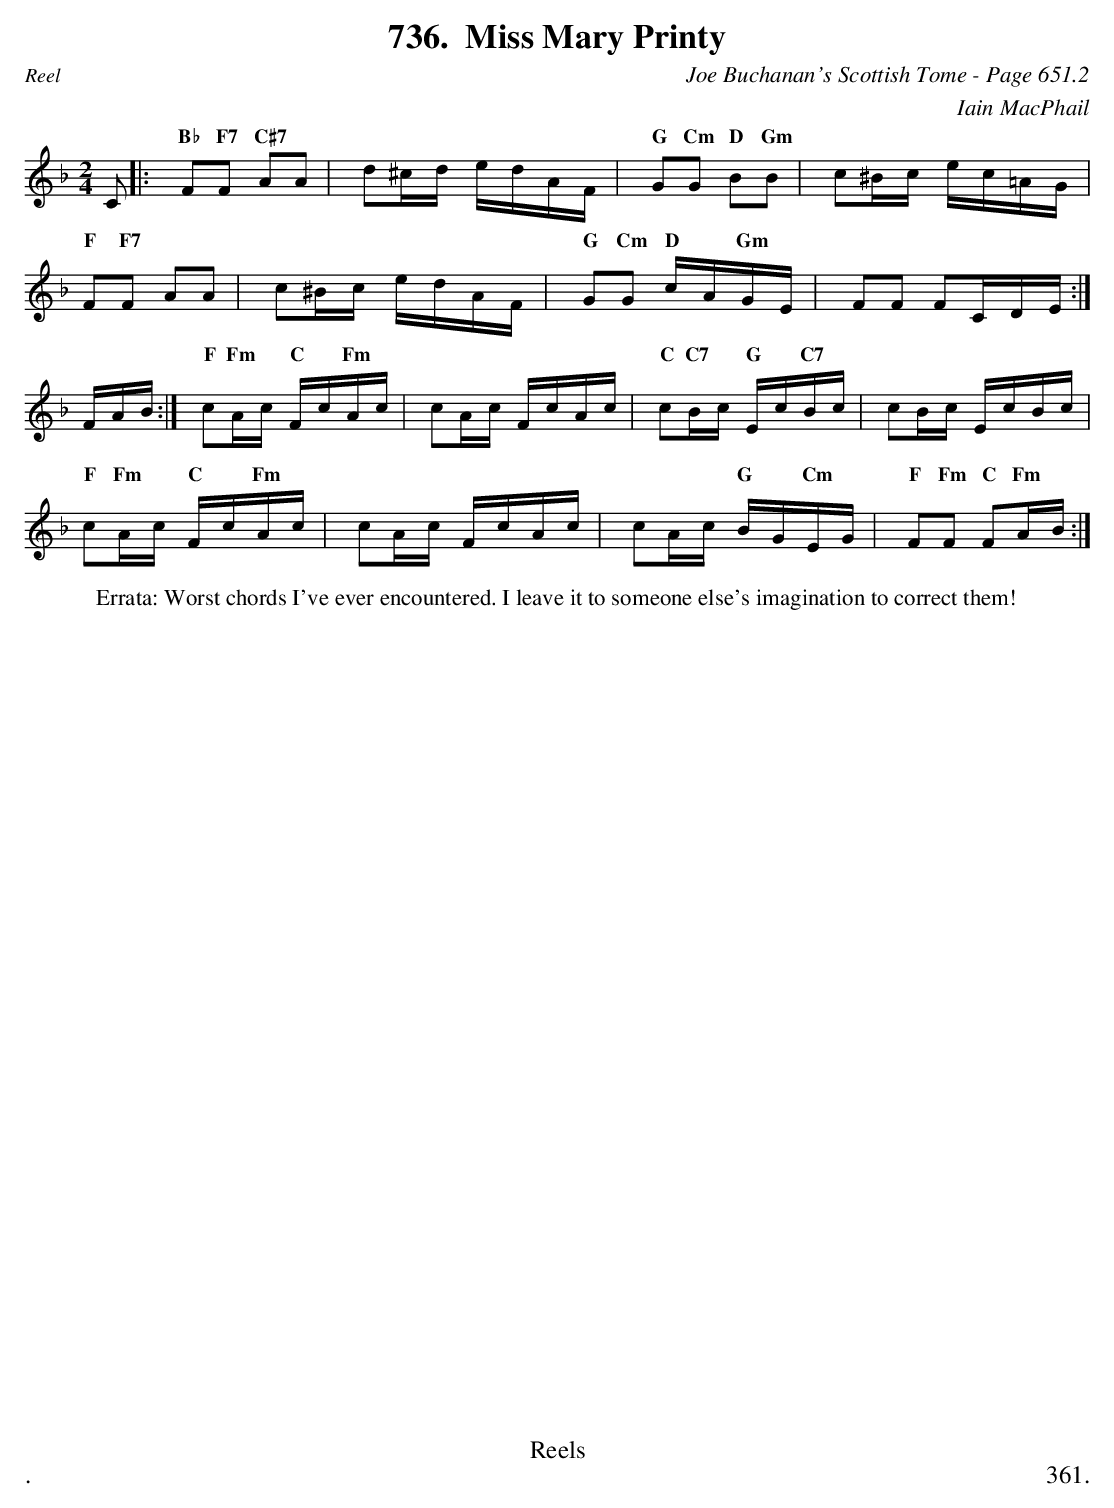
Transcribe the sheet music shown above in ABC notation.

X:1
T:Miss Mary Printy
C:Joe Buchanan's Scottish Tome - Page 651.2
C:Iain MacPhail
L:1/8
M:2/4
K:F
C |: "Bb"F"F7"F "C#7"AA | d^c/2d/2 e/2d/2A/2F/2 | "G"G"Cm"G "D"B"Gm"B | c^B/2c/2 e/2c/2=A/2G/2 |
"F"F"F7"F AA | c^B/2c/2 e/2d/2A/2F/2 | "G"G"Cm"G "D"c/2A/2"Gm"G/2E/2 | FF FC/D/E/ :|
F/A/B/ :| "F"c"Fm"A/c/ "C"F/c/"Fm"A/c/ | cA/c/ F/c/A/c/ | "C"c"C7"B/c/ "G"E/c/"C7"B/c/ | cB/c/ E/c/B/c/ |
"F"c"Fm"A/c/ "C"F/c/"Fm"A/c/ | cA/c/ F/c/A/c/ | cA/c/ "G"B/G/"Cm"E/G/ | "F"F"Fm"F "C"F"Fm"A/B/ :|
W:Errata: Worst chords I've ever encountered. I leave it to someone else's imagination to correct them!
